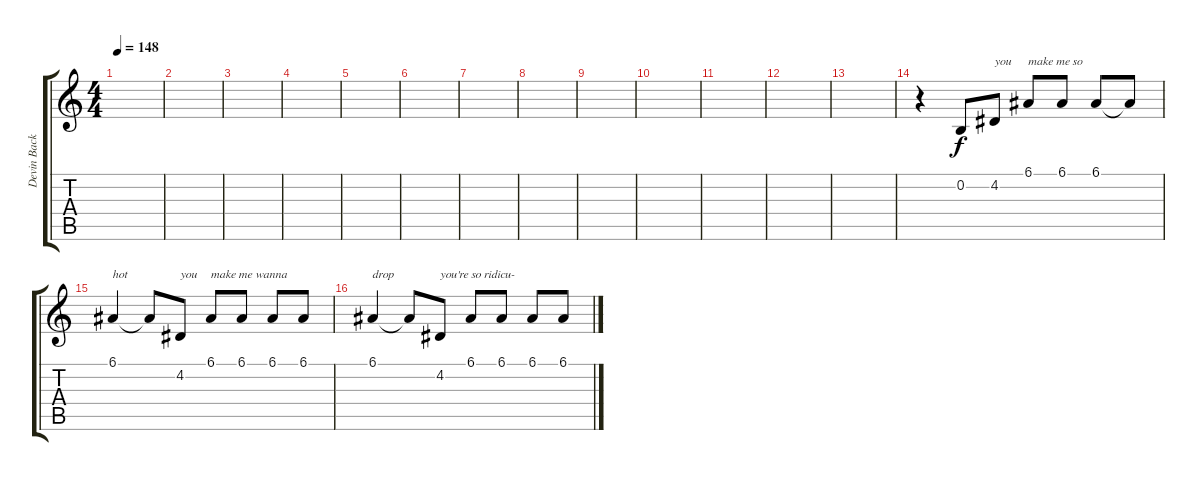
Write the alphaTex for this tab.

\track ("Devin Back Vocals" "Devin Back") {instrument frenchhorn}
\staff {score tabs}
\tuning (E4 B3 G3 D3 A2 E2) {hide}
\ts (4 4)
\tempo 148
\clef g2
\ks c
|
|
|
|
|
|
|
|
|
|
|
|
|
r.4 0.2.8 4.2.8{txt "you"} 6.1.8{txt "make me so"} 6.1.8 6.1.8 6.1{t}.8 |
6.1.4{txt "hot"} 6.1{t}.8 4.2.8{txt "you"} 6.1.8{txt "make me wanna"} 6.1.8 6.1.8 6.1.8 |
6.1.4{txt "drop"} 6.1{t}.8 4.2.8{txt "you're so ridicu-"} 6.1.8 6.1.8 6.1.8 6.1.8
